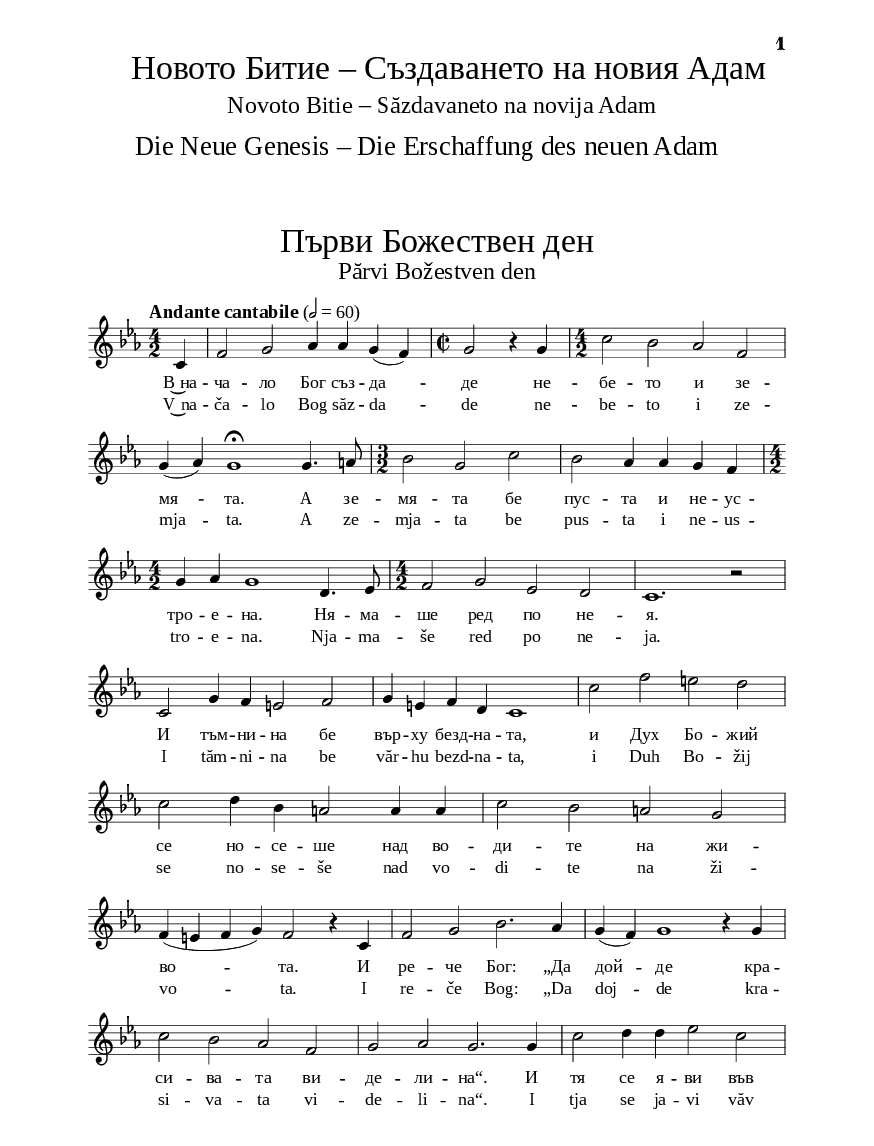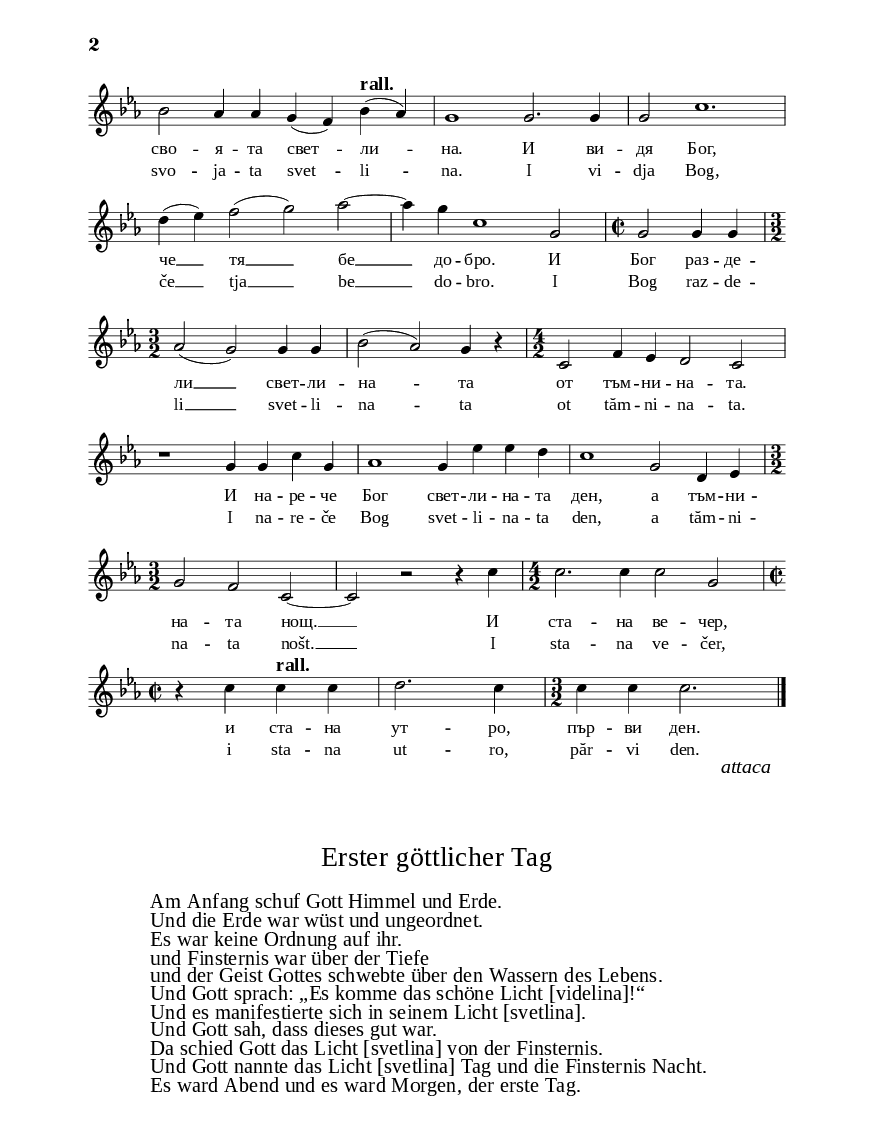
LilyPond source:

\version "2.24.3"

% include paper part and global functions
\include "include/globals.ily"

\bookpart {
  \label #'ref191
  \tocItem \markup "Новото Битие – Novoto Bitie"
  \label #'ref191_1
  \tocItem \markup "     Първи Божествен ден – Părvi Božestven den"
  \include "include/bookpart-paper.ily"
  \markup \center-column \normal-text \fontsize #6.5 {
    \center-align
    \line { "     Новото Битие – Създаването на новия Адам" }
    \center-align

    \vspace #0.5
    \center-align
    \line \fontsize #-3 { "     Novoto Bitie – Săzdavaneto na novija Adam" }
    \vspace #-0.1
    \center-align
    \hspace #5.1
    \line \abs-fontsize #13  { "Die Neue Genesis – Die Erschaffung des neuen Adam" }
    %\vspace #-0.8
    \center-align

    \vspace #3
  }
  \score {
    \include "include/score-layout.ily"

    \new Voice \absolute {
      \clef treble
      \key c \minor
      \time 4/2
      \tempoFunc "Andante cantabile" 2 "60"
      \autoBeamOff
      \partial 4
      c'4 | f'2 g'2
      as'4 as'4 g'4 ( f'4 ) | \time 2/2 g'2 r4 g'4 | % 3
      \time 4/2 c''2 bes'2 as'2 f'2 \break | % 4
      g'4 ( as'4 ) g'1 \fermata g'4. a'8 | % 5
      \time 3/2  bes'2 g'2 c''2 | % 6
      bes'2 as'4 as'4 g'4 f'4 \break | % 7
      \time 4/2  g'4 as'4 g'1 d'4. es'8 | % 8
      \time 4/2  f'2 g'2 es'2 d'2 | % 9
      c'1. r2 \break |
      c'2 g'4 f'4 e'2 f'2 | % 11
      g'4 e'4 f'4 d'4 c'1 | % 12
      c''2 f''2 e''2 d''2 \break | % 13
      c''2 d''4 bes'4 a'2 a'4 a'4 | % 14
      c''2 bes'2 a'2 g'2 \break | % 15
      f'4 ( e'4 f'4 g'4 ) f'2 r4 c'4 | % 16
      f'2 g'2 bes'2. as'4 | % 17
      g'4 ( f'4 ) g'1 r4 g'4 \break | % 18
      c''2 bes'2 as'2 f'2 | % 19
      g'2 as'2 g'2. g'4 |
      c''2 d''4 d''4 es''2 c''2 \break | % 21
      bes'2 as'4 as'4 g'4 ( f'4 )  \tempo "rall." bes'4( as'4 )
      | % 22
      g'1 g'2. g'4 | % 23
      g'2 c''1.  | \break % 24
      d''4 ( es''4 ) f''2 ( g''2 ) as''2 ~ | % 25
      as''4 g''4 c''1 g'2 | % 26
      \time 2/2  g'2 g'4 g'4 \break | % 27
      \time 3/2  as'2 ( g'2 ) g'4 g'4 | % 28
      bes'2 ( as'2 ) g'4 r4 | % 29
      \time 4/2  c'2 f'4 es'4 d'2 c'2 \break |
      r1 g'4 g'4 c''4 g'4 | % 31
      as'1 g'4 es''4 es''4 d''4 | % 32
      c''1 g'2 d'4 es'4 \break | % 33
      \time 3/2  g'2 f'2 c'2 ~ | % 34
      c'2 r2 r4 c''4 | % 35
      \time 4/2  c''2. c''4 c''2 g'2 \break | % 36
      \time 2/2  r4 c''4 \tempo "rall."  c''4c''4 | % 37
      d''2. c''4 | % 38
      \time 3/2 c''4 c''4 c''2. \bar "|."
    }

    \addlyrics {
      В~на -- ча --
      ло Бог съз -- да -- де не -- бе -- то и зе --
      мя -- та. А зе -- мя -- та бе пус -- та и не
      -- ус -- тро -- е -- на. Ня -- ма -- ше ред по
      не -- я. И тъм -- ни -- на бе вър -- ху безд --
      на -- та, и Дух Бо -- жий се но -- се -- ше
      над во -- ди -- те на жи -- во -- та. И ре --
      че Бог: „Да дой -- де кра -- си -- ва -- та ви
      -- де -- ли -- на“. И тя се я -- ви във сво --
      я -- та свет -- ли -- на. И ви -- дя Бог, че __
      тя __ бе __ до -- бро. И Бог раз -- де -- ли __ свет --
      ли -- на -- та от тъм -- ни -- на -- та. И на --
      ре -- че Бог свет -- ли -- на -- та ден, а тъм
      -- ни -- на -- та нощ. __ И ста -- на ве -- чер, и
      ста -- на ут -- ро, пър -- ви ден.}

      \addlyrics {
        V~na -- ča --
        lo Bog săz -- da -- de ne -- be -- to i ze --
        mja -- ta. A ze -- mja -- ta be pus -- ta i ne
        -- us -- tro -- e -- na. Nja -- ma -- še red po
        ne -- ja. I tăm -- ni -- na be văr -- hu bezd --
        na -- ta, i Duh Bo -- žij se no -- se -- še
        nad vo -- di -- te na ži -- vo -- ta. I re --
        če Bog: „Da doj -- de kra -- si -- va -- ta vi
        -- de -- li -- na“. I tja se ja -- vi văv svo --
        ja -- ta svet -- li -- na. I vi -- dja Bog, če __
        tja __ be __ do -- bro. I Bog raz -- de -- li __ svet --
        li -- na -- ta ot tăm -- ni -- na -- ta. I na --
        re -- če Bog svet -- li -- na -- ta den, a tăm
        -- ni -- na -- ta nošt. __ I sta -- na ve -- čer, i
        sta -- na ut -- ro, păr -- vi den.}

        \header {
          title = \titleFunc "Първи Божествен ден" "Părvi Božestven den"
        }

        \midi{}

      } % score

      \markup \raise #2.8 \override #'(baseline-skip . 2) {
        \column {
          \fill-line \italic \huge { "" "" \concat {"attaca" "   " }}
        }
      }

      \markup \vspace #3
      % include foreign translation(s) of the song
      \version "2.24.3"

\markup \fill-line { \fontsize #deTitleFontSize "Erster göttlicher Tag" }
\markup \null
\markup \null
\markup \fontsize #deCoupletFontSize {
  \hspace #7
  \override #`(baseline-skip . ,deCoupletBaselineSkip)

  \column {
    \line { " " }

    \line { " "Am Anfang schuf Gott Himmel und Erde.}

    \line { " "Und die Erde war wüst und ungeordnet. }

    \line { " "Es war keine Ordnung auf ihr. }

    \line { " " und Finsternis war über der Tiefe }

    \line {
      " "und der Geist Gottes schwebte über den Wassern
      des Lebens.
    }

    \line { " "Und Gott sprach: „Es komme das schöne Licht [videlina]!“  }

    \line { " "Und es manifestierte sich in seinem Licht [svetlina].}

    \line { " "Und Gott sah, dass dieses gut war.}

    \line { " "Da schied Gott das Licht [svetlina] von der Finsternis.}

    \line { " "Und Gott nannte das Licht [svetlina] Tag und die Finsternis Nacht.}

    \line { " "Es ward Abend und es ward Morgen, der erste Tag.}

  }
}



    } % bookpart

    % Più mosso
    %
